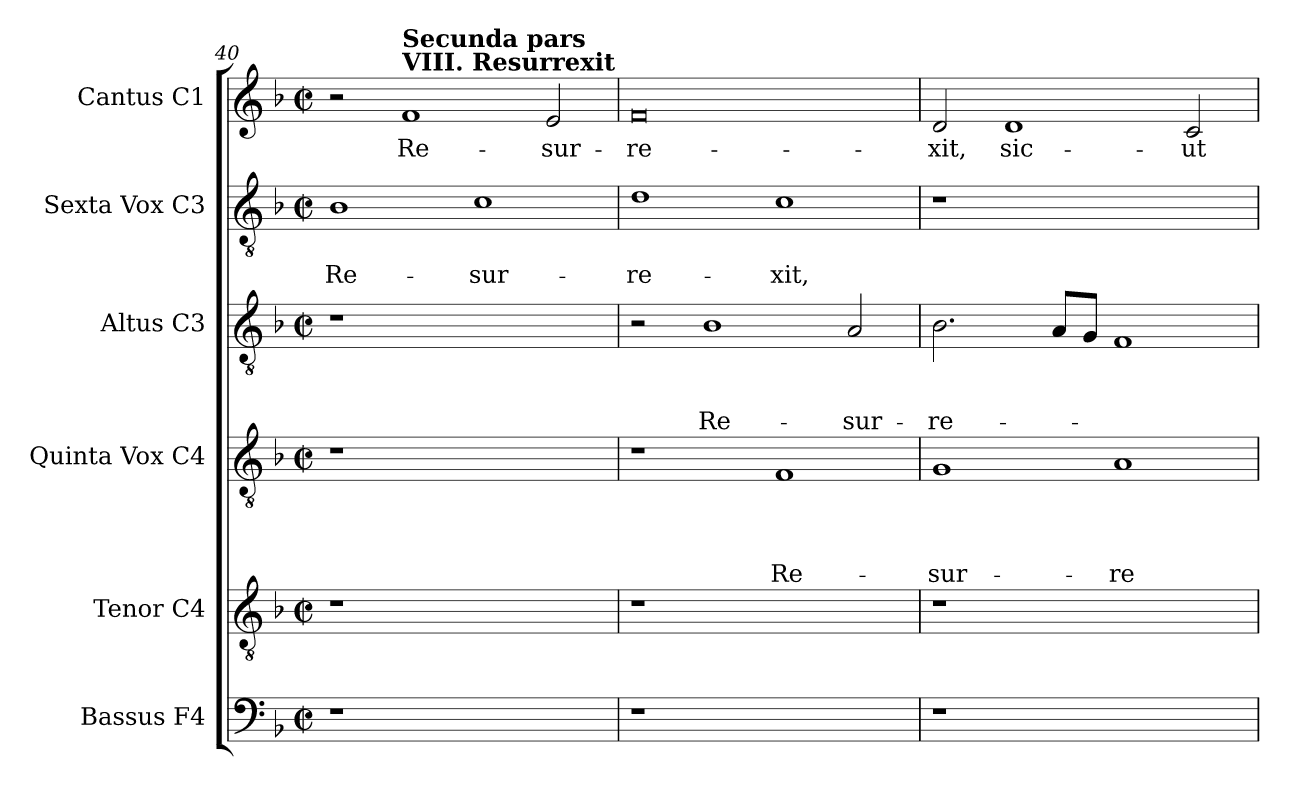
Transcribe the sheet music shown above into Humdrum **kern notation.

**kern	**kern	**kern	**text	**text	**text	**text	**kern	**text	**text	**text	**kern	**text	**text	**kern	**text
*part6	*part5	*part4	*part4	*part4	*part4	*part4	*part3	*part3	*part3	*part3	*part2	*part2	*part2	*part1	*part1
*staff6	*staff5	*staff4	*staff4	*staff4	*staff4	*staff4	*staff3	*staff3	*staff3	*staff3	*staff2	*staff2	*staff2	*staff1	*staff1
*I"Bassus F4	*I"Tenor C4	*I"Quinta Vox C4	*	*	*	*	*I"Altus C3	*	*	*	*I"Sexta Vox C3	*	*	*I"Cantus C1	*
*I'B	*I'T	*	*	*	*	*	*I'A	*	*	*	*	*	*	*I'C	*
*clefF4	*clefGv2	*clefGv2	*	*	*	*	*clefGv2	*	*	*	*clefGv2	*	*	*clefG2	*
*k[b-]	*k[b-]	*k[b-]	*	*	*	*	*k[b-]	*	*	*	*k[b-]	*	*	*k[b-]	*
*F:	*F:	*F:	*	*	*	*	*F:	*	*	*	*F:	*	*	*F:	*
*M2/2	*M2/2	*M2/2	*	*	*	*	*M2/2	*	*	*	*M2/2	*	*	*M2/2	*
*met(c|)	*met(c|)	*met(c|)	*	*	*	*	*met(c|)	*	*	*	*met(c|)	*	*	*met(c|)	*
=40	=40	=40	=40	=40	=40	=40	=40	=40	=40	=40	=40	=40	=40	=40	=40
!	!	!	!	!	!	!	!	!	!	!	!	!	!LO:LY:b	!	!
1r	1r	1r	.	.	.	.	1r	.	.	.	1B-	.	Re-	2r	.
!	!	!	!	!	!	!	!	!	!	!	!	!	!	!LO:TX:a:B:t=Secunda pars\nVIII. Resurrexit	!
!	!	!	!	!	!	!	!	!	!	!	!	!	!	!	!LO:LY:b
.	.	.	.	.	.	.	.	.	.	.	.	.	.	1f	Re-
!	!	!	!	!	!	!	!	!	!	!	!	!	!LO:LY:b	!	!
1ryy	1ryy	1ryy	.	.	.	.	1ryy	.	.	.	1c	.	-sur-	.	.
!	!	!	!	!	!	!	!	!	!	!	!	!	!	!	!LO:LY:b
.	.	.	.	.	.	.	.	.	.	.	.	.	.	2e/	-sur-
=41	=41	=41	=41	=41	=41	=41	=41	=41	=41	=41	=41	=41	=41	=41	=41
!	!	!	!	!	!	!	!	!	!	!	!	!	!LO:LY:b	!	!LO:LY:b
1r	1r	1r	.	.	.	.	2r	.	.	.	1d	.	-re-	0f	-re-
!	!	!	!	!	!	!	!	!	!	!LO:LY:b	!	!	!	!	!
.	.	.	.	.	.	.	1B-	.	.	Re-	.	.	.	.	.
!	!	!	!	!	!	!LO:LY:b	!	!	!	!	!	!	!LO:LY:b	!	!
1ryy	1ryy	1F	.	.	.	Re-	.	.	.	.	1c	.	-xit,	.	.
!	!	!	!	!	!	!	!	!	!	!LO:LY:b	!	!	!	!	!
.	.	.	.	.	.	.	2A/	.	.	-sur-	.	.	.	.	.
!!LO:LB:g=z
=42	=42	=42	=42	=42	=42	=42	=42	=42	=42	=42	=42	=42	=42	=42	=42
!	!	!	!	!	!	!LO:LY:b	!	!	!	!LO:LY:b	!	!	!	!	!LO:LY:b
1r	1r	1G	.	.	.	-sur-	2.B-\	.	.	-re-	1r	.	.	2d/	-xit,
!	!	!	!	!	!	!	!	!	!	!	!	!	!	!	!LO:LY:b
.	.	.	.	.	.	.	.	.	.	.	.	.	.	1d	sic-
.	.	.	.	.	.	.	8A/L	.	.	.	.	.	.	.	.
.	.	.	.	.	.	.	8G/J	.	.	.	.	.	.	.	.
!	!	!	!	!	!	!LO:LY:b	!	!	!	!	!	!	!	!	!
1ryy	1ryy	1A	.	.	.	-re-	1F	.	.	.	1ryy	.	.	.	.
!	!	!	!	!	!	!	!	!	!	!	!	!	!	!	!LO:LY:b
.	.	.	.	.	.	.	.	.	.	.	.	.	.	2c/	-ut
=	=	=	=	=	=	=	=	=	=	=	=	=	=	=	=
*-	*-	*-	*-	*-	*-	*-	*-	*-	*-	*-	*-	*-	*-	*-	*-
